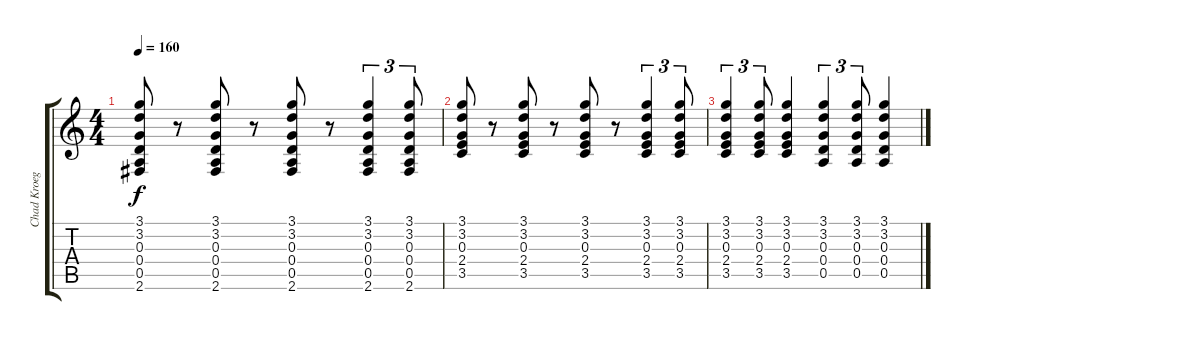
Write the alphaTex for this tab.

\track ("Chad Kroeger" "Chad Kroeg") {instrument acousticguitarsteel}
\staff {score tabs}
\tuning (E4 B3 G3 D3 A2 E2) {hide}
\ts (4 4)
\tempo 160
\clef g2
\ks c
(3.1 3.2 0.3 0.4 0.5 2.6).8{dy f} r.8 (3.1 3.2 0.3 0.4 0.5 2.6).8 r.8 (3.1 3.2 0.3 0.4 0.5 2.6).8 r.8 (3.1 3.2 0.3 0.4 0.5 2.6).4{tu (3 2)} (3.1 3.2 0.3 0.4 0.5 2.6).8{tu (3 2)} |
(3.1 3.2 0.3 2.4 3.5).8 r.8 (3.1 3.2 0.3 2.4 3.5).8 r.8 (3.1 3.2 0.3 2.4 3.5).8 r.8 (3.1 3.2 0.3 2.4 3.5).4{tu (3 2)} (3.1 3.2 0.3 2.4 3.5).8{tu (3 2)} |
(3.1 3.2 0.3 2.4 3.5).4{tu (3 2)} (3.1 3.2 0.3 2.4 3.5).8{tu (3 2)} (3.1 3.2 0.3 2.4 3.5).4 (3.1 3.2 0.3 0.4 0.5).4{tu (3 2)} (3.1 3.2 0.3 0.4 0.5).8{tu (3 2)} (3.1 3.2 0.3 0.4 0.5).4
